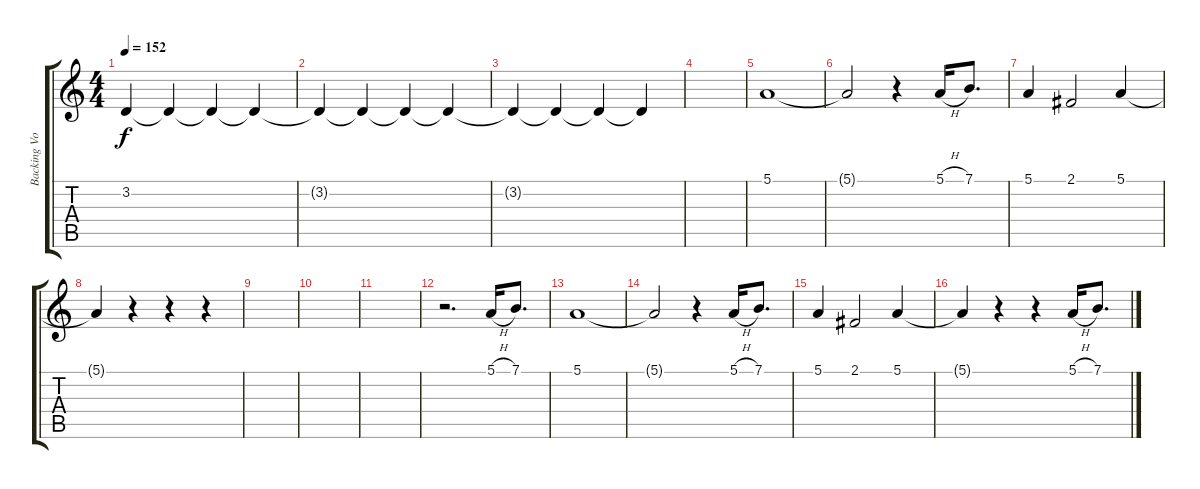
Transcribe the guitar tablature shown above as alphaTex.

\track ("Backing Vocals 1" "Backing Vo") {instrument recorder}
\staff {score tabs}
\tuning (E4 B3 G3 D3 A2 E2) {hide}
\ts (4 4)
\tempo 152
\clef g2
\ks c
3.2{t}.4{dy f} 3.2{t}.4 3.2{t}.4 3.2{t}.4 |
3.2{t}.4 3.2{t}.4 3.2{t}.4 3.2{t}.4 |
3.2{t}.4 3.2{t}.4 3.2{t}.4 3.2{t}.4 |
|
5.1.1 |
5.1{t}.2 r.4 5.1{h}.16 7.1.8{d} |
5.1.4 2.1.2 5.1.4 |
5.1{t}.4 r.4 r.4 r.4 |
|
|
|
r.2{d} 5.1{h}.16 7.1.8{d} |
5.1.1 |
5.1{t}.2 r.4 5.1{h}.16 7.1.8{d} |
5.1.4 2.1.2 5.1.4 |
5.1{t}.4 r.4 r.4 5.1{h}.16 7.1.8{d}
